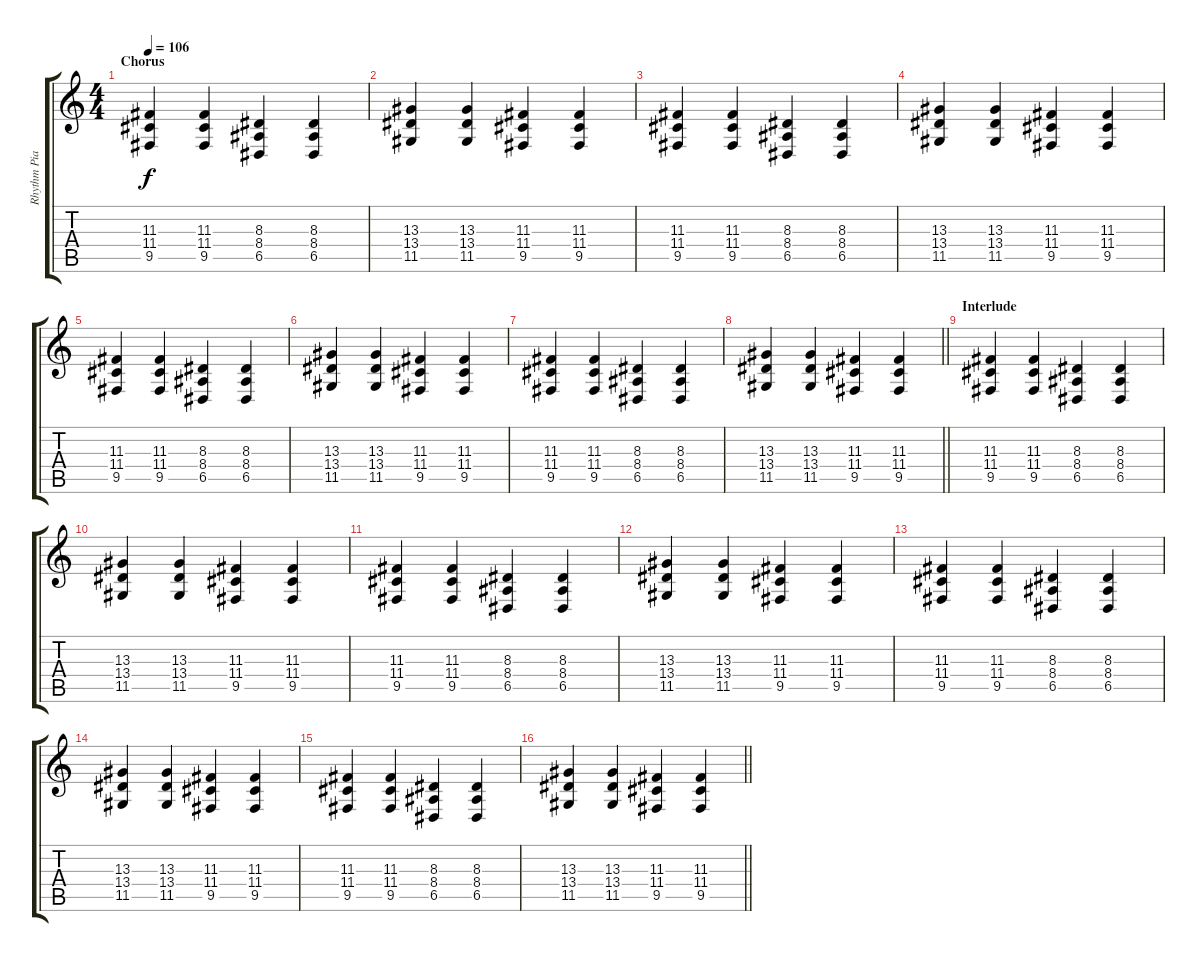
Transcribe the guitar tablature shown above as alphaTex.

\track ("Rhythm Piano" "Rhythm Pia") {instrument electricgrandpiano}
\staff {score tabs}
\tuning (E4 B3 G3 D3 A2 E2) {hide}
\ts (4 4)
\section ("" "Chorus")
\tempo 106
\clef g2
\ks c
(11.3 11.4 9.5).4{dy f} (11.3 11.4 9.5).4 (8.3 8.4 6.5).4 (8.3 8.4 6.5).4 |
(13.3 13.4 11.5).4 (13.3 13.4 11.5).4 (11.3 11.4 9.5).4 (11.3 11.4 9.5).4 |
(11.3 11.4 9.5).4 (11.3 11.4 9.5).4 (8.3 8.4 6.5).4 (8.3 8.4 6.5).4 |
(13.3 13.4 11.5).4 (13.3 13.4 11.5).4 (11.3 11.4 9.5).4 (11.3 11.4 9.5).4 |
(11.3 11.4 9.5).4 (11.3 11.4 9.5).4 (8.3 8.4 6.5).4 (8.3 8.4 6.5).4 |
(13.3 13.4 11.5).4 (13.3 13.4 11.5).4 (11.3 11.4 9.5).4 (11.3 11.4 9.5).4 |
(11.3 11.4 9.5).4 (11.3 11.4 9.5).4 (8.3 8.4 6.5).4 (8.3 8.4 6.5).4 |
\barLineRight lightlight
(13.3 13.4 11.5).4 (13.3 13.4 11.5).4 (11.3 11.4 9.5).4 (11.3 11.4 9.5).4 |
\section ("" "Interlude")
(11.3 11.4 9.5).4 (11.3 11.4 9.5).4 (8.3 8.4 6.5).4 (8.3 8.4 6.5).4 |
(13.3 13.4 11.5).4 (13.3 13.4 11.5).4 (11.3 11.4 9.5).4 (11.3 11.4 9.5).4 |
(11.3 11.4 9.5).4 (11.3 11.4 9.5).4 (8.3 8.4 6.5).4 (8.3 8.4 6.5).4 |
(13.3 13.4 11.5).4 (13.3 13.4 11.5).4 (11.3 11.4 9.5).4 (11.3 11.4 9.5).4 |
(11.3 11.4 9.5).4 (11.3 11.4 9.5).4 (8.3 8.4 6.5).4 (8.3 8.4 6.5).4 |
(13.3 13.4 11.5).4 (13.3 13.4 11.5).4 (11.3 11.4 9.5).4 (11.3 11.4 9.5).4 |
(11.3 11.4 9.5).4 (11.3 11.4 9.5).4 (8.3 8.4 6.5).4 (8.3 8.4 6.5).4 |
\barLineRight lightlight
(13.3 13.4 11.5).4 (13.3 13.4 11.5).4 (11.3 11.4 9.5).4 (11.3 11.4 9.5).4
